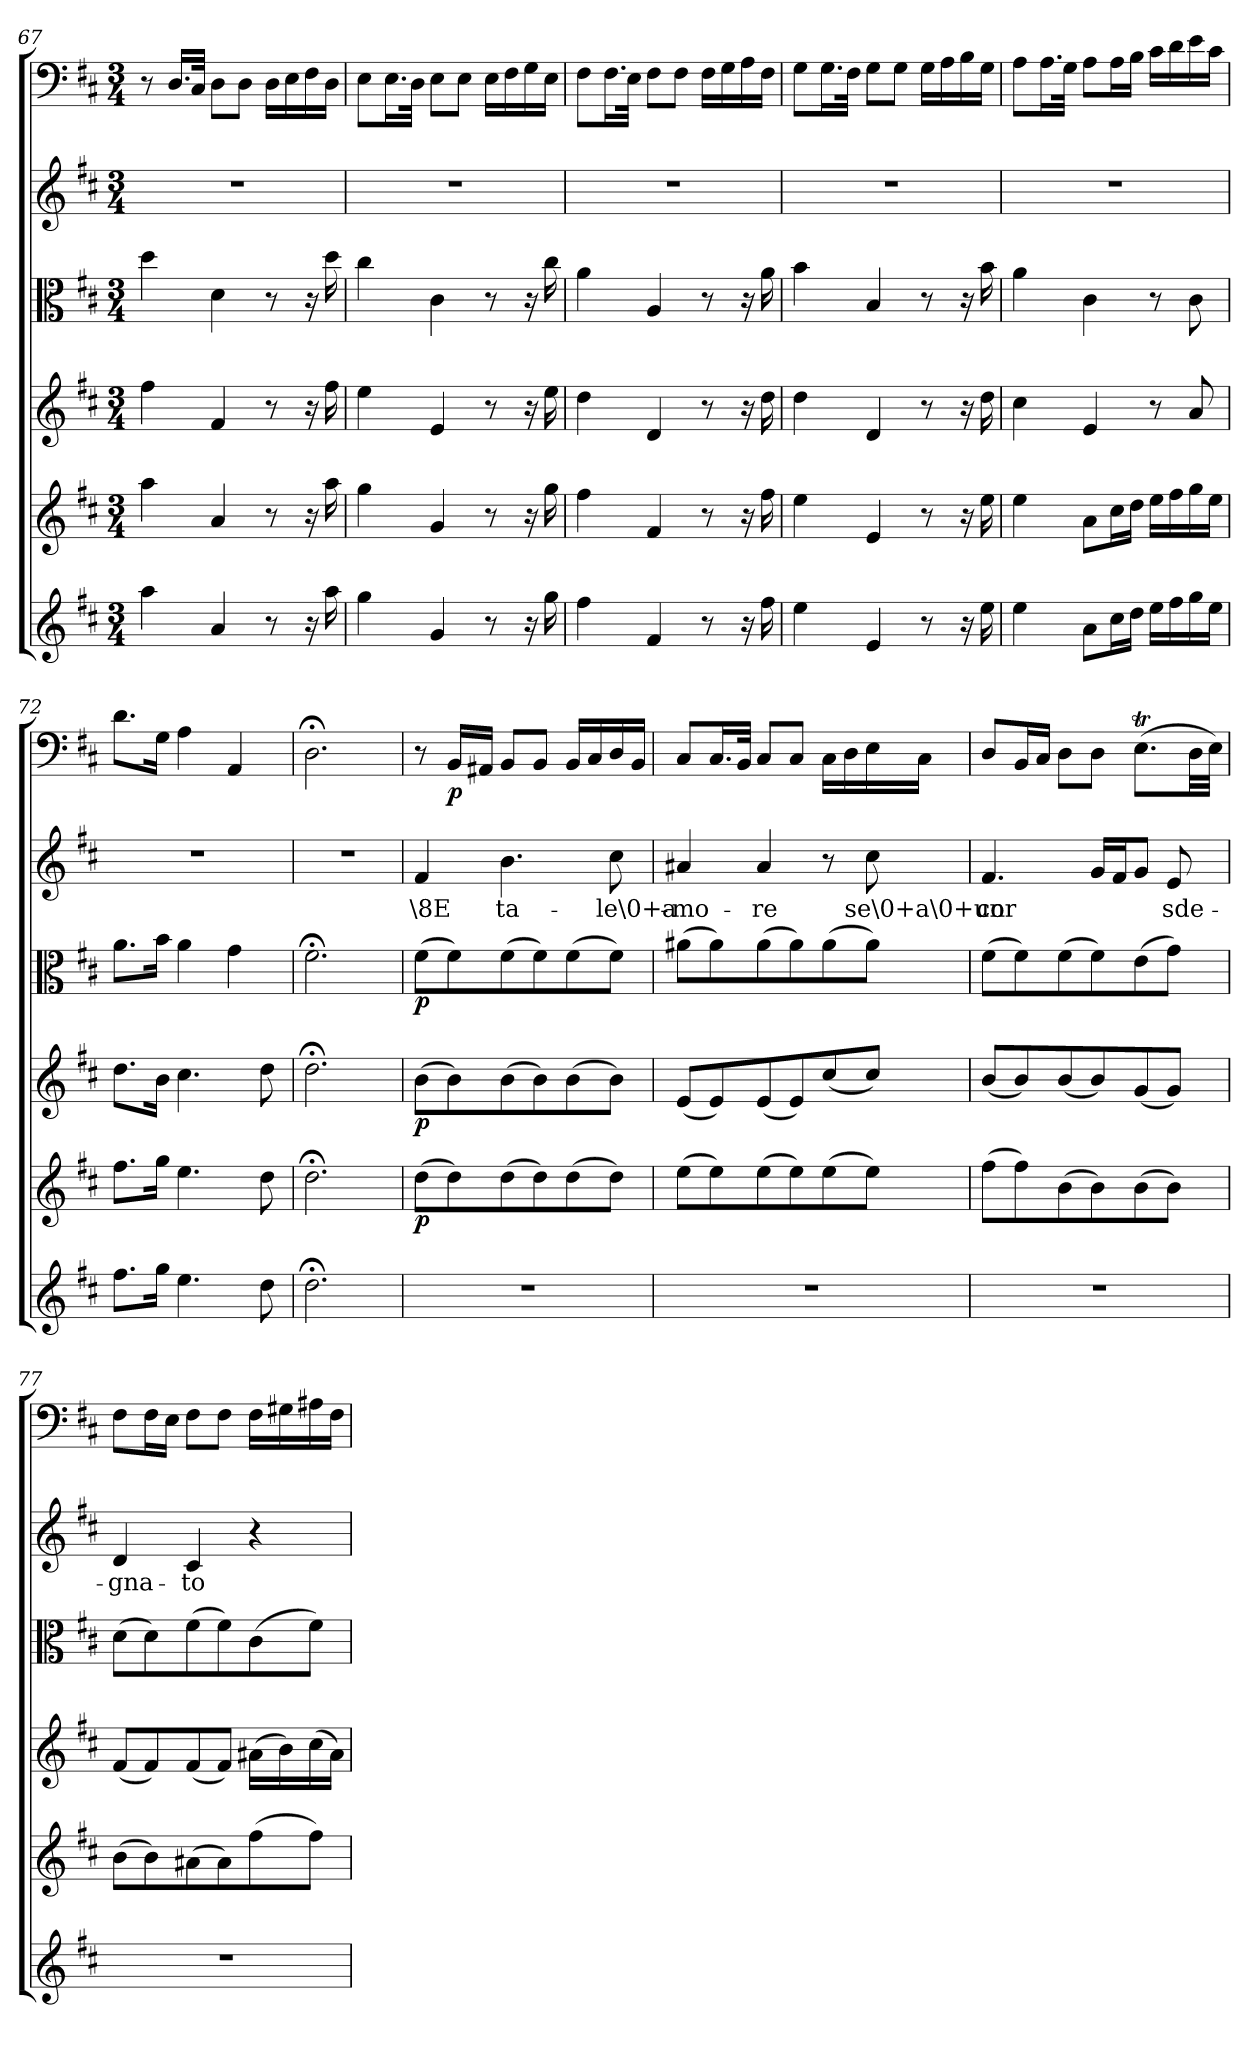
**kern	**kern	**dynam	**kern	**dynam	**kern	**dynam	**kern	**text	**kern	**dynam
*part6	*part5	*part5	*part4	*part4	*part3	*part3	*part2	*part2	*part1	*part1
*staff6	*staff5	*staff5	*staff4	*staff4	*staff3	*staff3	*staff2	*staff2	*staff1	*staff1
*clefG2	*clefG2	*	*clefG2	*	*clefC3	*	*clefG2	*	*clefF4	*
*k[f#c#]	*k[f#c#]	*	*k[f#c#]	*	*k[f#c#]	*	*k[f#c#]	*	*k[f#c#]	*
*D:	*D:	*	*D:	*	*D:	*	*D:	*	*D:	*
*M3/4	*M3/4	*	*M3/4	*	*M3/4	*	*M3/4	*	*M3/4	*
=67	=67	=67	=67	=67	=67	=67	=67	=67	=67	=67
4aa\	4aa\	.	4ff#\	.	4dd\	.	2.r	.	8r	.
.	.	.	.	.	.	.	.	.	16.D/LL	.
.	.	.	.	.	.	.	.	.	32C#/JJk	.
4a/	4a/	.	4f#/	.	4d\	.	.	.	8D\L	.
.	.	.	.	.	.	.	.	.	8D\J	.
8r	8r	.	8r	.	8r	.	.	.	16D\LL	.
.	.	.	.	.	.	.	.	.	16E\	.
16r	16r	.	16r	.	16r	.	.	.	16F#\	.
16aa\	16aa\	.	16ff#\	.	16dd\	.	.	.	16D\JJ	.
=68	=68	=68	=68	=68	=68	=68	=68	=68	=68	=68
4gg\	4gg\	.	4ee\	.	4cc#\	.	2.r	.	8E\L	.
.	.	.	.	.	.	.	.	.	16.E\L	.
.	.	.	.	.	.	.	.	.	32D\JJk	.
4g/	4g/	.	4e/	.	4c#\	.	.	.	8E\L	.
.	.	.	.	.	.	.	.	.	8E\J	.
8r	8r	.	8r	.	8r	.	.	.	16E\LL	.
.	.	.	.	.	.	.	.	.	16F#\	.
16r	16r	.	16r	.	16r	.	.	.	16G\	.
16gg\	16gg\	.	16ee\	.	16cc#\	.	.	.	16E\JJ	.
=69	=69	=69	=69	=69	=69	=69	=69	=69	=69	=69
4ff#\	4ff#\	.	4dd\	.	4a\	.	2.r	.	8F#\L	.
.	.	.	.	.	.	.	.	.	16.F#\L	.
.	.	.	.	.	.	.	.	.	32E\JJk	.
4f#/	4f#/	.	4d/	.	4A/	.	.	.	8F#\L	.
.	.	.	.	.	.	.	.	.	8F#\J	.
8r	8r	.	8r	.	8r	.	.	.	16F#\LL	.
.	.	.	.	.	.	.	.	.	16G\	.
16r	16r	.	16r	.	16r	.	.	.	16A\	.
16ff#\	16ff#\	.	16dd\	.	16a\	.	.	.	16F#\JJ	.
=70	=70	=70	=70	=70	=70	=70	=70	=70	=70	=70
4ee\	4ee\	.	4dd\	.	4b\	.	2.r	.	8G\L	.
.	.	.	.	.	.	.	.	.	16.G\L	.
.	.	.	.	.	.	.	.	.	32F#\JJk	.
4e/	4e/	.	4d/	.	4B/	.	.	.	8G\L	.
.	.	.	.	.	.	.	.	.	8G\J	.
8r	8r	.	8r	.	8r	.	.	.	16G\LL	.
.	.	.	.	.	.	.	.	.	16A\	.
16r	16r	.	16r	.	16r	.	.	.	16B\	.
16ee\	16ee\	.	16dd\	.	16b\	.	.	.	16G\JJ	.
=71	=71	=71	=71	=71	=71	=71	=71	=71	=71	=71
4ee\	4ee\	.	4cc#\	.	4a\	.	2.r	.	8A\L	.
.	.	.	.	.	.	.	.	.	16.A\L	.
.	.	.	.	.	.	.	.	.	32G\JJk	.
8a\L	8a\L	.	4e/	.	4c#\	.	.	.	8A\L	.
16cc#\L	16cc#\L	.	.	.	.	.	.	.	16A\L	.
16dd\JJ	16dd\JJ	.	.	.	.	.	.	.	16B\JJ	.
16ee\LL	16ee\LL	.	8r	.	8r	.	.	.	16c#\LL	.
16ff#\	16ff#\	.	.	.	.	.	.	.	16d\	.
16gg\	16gg\	.	8a/	.	8c#\	.	.	.	16e\	.
16ee\JJ	16ee\JJ	.	.	.	.	.	.	.	16c#\JJ	.
=72	=72	=72	=72	=72	=72	=72	=72	=72	=72	=72
8.ff#\L	8.ff#\L	.	8.dd\L	.	8.a\L	.	2.r	.	8.d\L	.
16gg\Jk	16gg\Jk	.	16b\Jk	.	16b\Jk	.	.	.	16G\Jk	.
4.ee\	4.ee\	.	4.cc#\	.	4a\	.	.	.	4A\	.
.	.	.	.	.	4g\	.	.	.	4AA/	.
8dd\	8dd\	.	8dd\	.	.	.	.	.	.	.
=73	=73	=73	=73	=73	=73	=73	=73	=73	=73	=73
2.dd;<\	2.dd;<\	.	2.dd;<\	.	2.f#;<\	.	2.r	.	2.D;<\	.
=74	=74	=74	=74	=74	=74	=74	=74	=74	=74	=74
2.r	(8dd\L	p	(8b\L	p	(8f#\L	p	4f#/	\8E	8r	.
.	8dd\)	.	8b\)	.	8f#\)	.	.	.	16BB/LL	p
.	.	.	.	.	.	.	.	.	16AA#X/JJ	.
.	(8dd\	.	(8b\	.	(8f#\	.	4.b\	ta-	8BB/L	.
.	8dd\)	.	8b\)	.	8f#\)	.	.	.	8BB/J	.
.	(8dd\	.	(8b\	.	(8f#\	.	.	.	16BB/LL	.
.	.	.	.	.	.	.	.	.	16C#/	.
.	8dd\J)	.	8b\J)	.	8f#\J)	.	8cc#\	-le\0+a-	16D/	.
.	.	.	.	.	.	.	.	.	16BB/JJ	.
=75	=75	=75	=75	=75	=75	=75	=75	=75	=75	=75
2.r	(8ee\L	.	(8e/L	.	(8a#X\L	.	4a#X/	-mo-	8C#/L	.
.	8ee\)	.	8e/)	.	8a#\)	.	.	.	16.C#/L	.
.	.	.	.	.	.	.	.	.	32BB/JJk	.
.	(8ee\	.	(8e/	.	(8a#\	.	4a#/	-re	8C#/L	.
.	8ee\)	.	8e/)	.	8a#\)	.	.	.	8C#/J	.
.	(8ee\	.	(8cc#/	.	(8a#\	.	8r	.	16C#\LL	.
.	.	.	.	.	.	.	.	.	16D\	.
.	8ee\J)	.	8cc#/J)	.	8a#\J)	.	8cc#\	se\0+a\0+un	16E\	.
.	.	.	.	.	.	.	.	.	16C#\JJ	.
=76	=76	=76	=76	=76	=76	=76	=76	=76	=76	=76
2.r	(8ff#\L	.	(8b/L	.	(8f#\L	.	4.f#/	cor	8D/L	.
.	8ff#\)	.	8b/)	.	8f#\)	.	.	.	16BB/L	.
.	.	.	.	.	.	.	.	.	16C#/JJ	.
.	(8b\	.	(8b/	.	(8f#\	.	.	.	8D\L	.
.	8b\)	.	8b/)	.	8f#\)	.	16g/LL	.	8D\J	.
.	.	.	.	.	.	.	16f#/J	.	.	.
.	(8b\	.	(8g/	.	(8e\	.	8g/J	.	(8.ET\L	.
.	8b\J)	.	8g/J)	.	8g\J)	.	8e/	sde-	.	.
.	.	.	.	.	.	.	.	.	32D\LL	.
.	.	.	.	.	.	.	.	.	32E\JJJ)	.
=77	=77	=77	=77	=77	=77	=77	=77	=77	=77	=77
2.r	(8b\L	.	(8f#/L	.	(8d\L	.	4d/	-gna-	8F#\L	.
.	8b\)	.	8f#/)	.	8d\)	.	.	.	16F#\L	.
.	.	.	.	.	.	.	.	.	16E\JJ	.
.	(8a#X\	.	(8f#/	.	(8f#\	.	4c#/	-to	8F#\L	.
.	8a#\)	.	8f#/J)	.	8f#\)	.	.	.	8F#\J	.
.	(8ff#\	.	(16a#X\LL	.	(8c#\	.	4r	.	16F#\LL	.
.	.	.	16b\)	.	.	.	.	.	16G#X\	.
.	8ff#\J)	.	(16cc#\	.	8f#\J)	.	.	.	16A#X\	.
.	.	.	16a#\JJ)	.	.	.	.	.	16F#\JJ	.
=	=	=	=	=	=	=	=	=	=	=
*-	*-	*-	*-	*-	*-	*-	*-	*-	*-	*-
